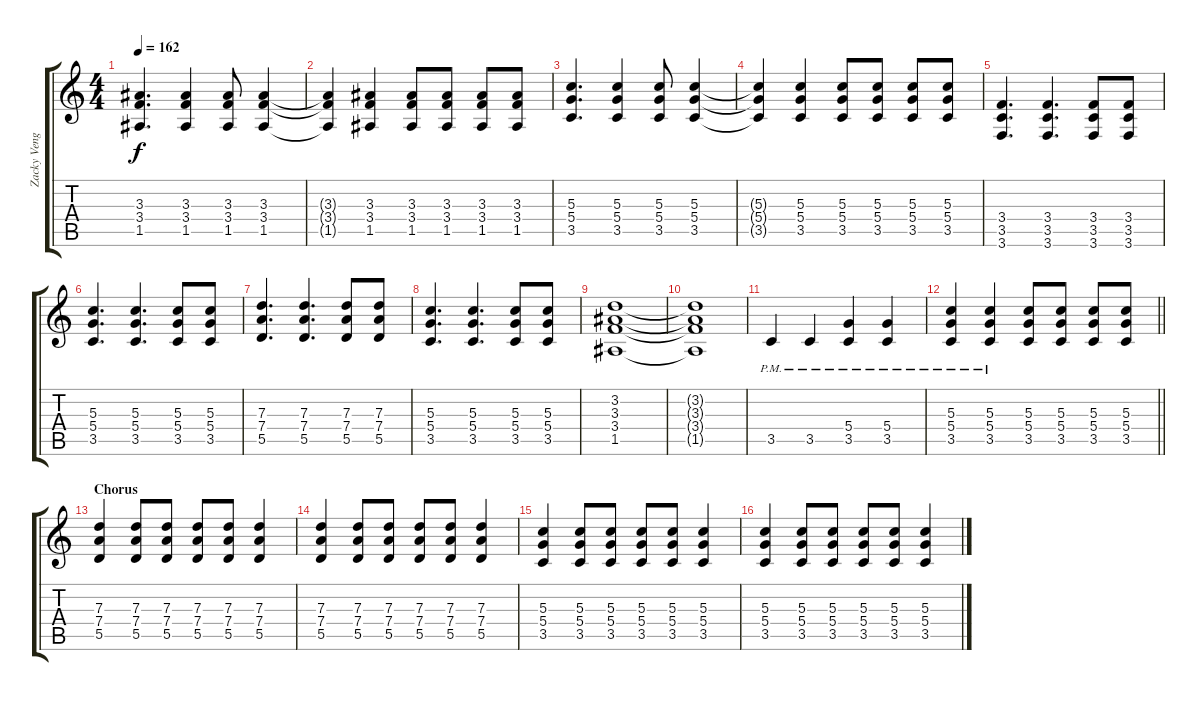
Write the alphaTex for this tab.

\track ("Zacky Vengeance" "Zacky Veng") {instrument distortionguitar}
\staff {score tabs}
\tuning (E4 B3 G3 D3 A2 D2) {hide}
\ts (4 4)
\tempo 162
\clef g2
\ks c
(3.3 3.4 1.5).4{d dy f} (3.3 3.4 1.5).4 (3.3 3.4 1.5).8 (3.3 3.4 1.5).4 |
(3.3{t} 3.4{t} 1.5{t}).4 (3.3 3.4 1.5).4 (3.3 3.4 1.5).8 (3.3 3.4 1.5).8 (3.3 3.4 1.5).8 (3.3 3.4 1.5).8 |
(5.3 5.4 3.5).4{d} (5.3 5.4 3.5).4 (5.3 5.4 3.5).8 (5.3 5.4 3.5).4 |
(5.3{t} 5.4{t} 3.5{t}).4 (5.3 5.4 3.5).4 (5.3 5.4 3.5).8 (5.3 5.4 3.5).8 (5.3 5.4 3.5).8 (5.3 5.4 3.5).8 |
(3.4 3.5 3.6).4{d} (3.4 3.5 3.6).4{d} (3.4 3.5 3.6).8 (3.4 3.5 3.6).8 |
(5.3 5.4 3.5).4{d} (5.3 5.4 3.5).4{d} (5.3 5.4 3.5).8 (5.3 5.4 3.5).8 |
(7.3 7.4 5.5).4{d} (7.3 7.4 5.5).4{d} (7.3 7.4 5.5).8 (7.3 7.4 5.5).8 |
(5.3 5.4 3.5).4{d} (5.3 5.4 3.5).4{d} (5.3 5.4 3.5).8 (5.3 5.4 3.5).8 |
(3.2 3.3 3.4 1.5).1 |
(3.2{t} 3.3{t} 3.4{t} 1.5{t}).1 |
3.5{pm}.4 3.5{pm}.4 (5.4{pm} 3.5{pm}).4 (5.4{pm} 3.5{pm}).4 |
\barLineRight lightlight
(5.3{pm} 5.4{pm} 3.5{pm}).4 (5.3{pm} 5.4{pm} 3.5{pm}).4 (5.3 5.4 3.5).8 (5.3 5.4 3.5).8 (5.3 5.4 3.5).8 (5.3 5.4 3.5).8 |
\section ("" "Chorus")
(7.3 7.4 5.5).4{volume 16} (7.3 7.4 5.5).8 (7.3 7.4 5.5).8 (7.3 7.4 5.5).8 (7.3 7.4 5.5).8 (7.3 7.4 5.5).4 |
(7.3 7.4 5.5).4 (7.3 7.4 5.5).8 (7.3 7.4 5.5).8 (7.3 7.4 5.5).8 (7.3 7.4 5.5).8 (7.3 7.4 5.5).4 |
(5.3 5.4 3.5).4 (5.3 5.4 3.5).8 (5.3 5.4 3.5).8 (5.3 5.4 3.5).8 (5.3 5.4 3.5).8 (5.3 5.4 3.5).4 |
(5.3 5.4 3.5).4 (5.3 5.4 3.5).8 (5.3 5.4 3.5).8 (5.3 5.4 3.5).8 (5.3 5.4 3.5).8 (5.3 5.4 3.5).4
